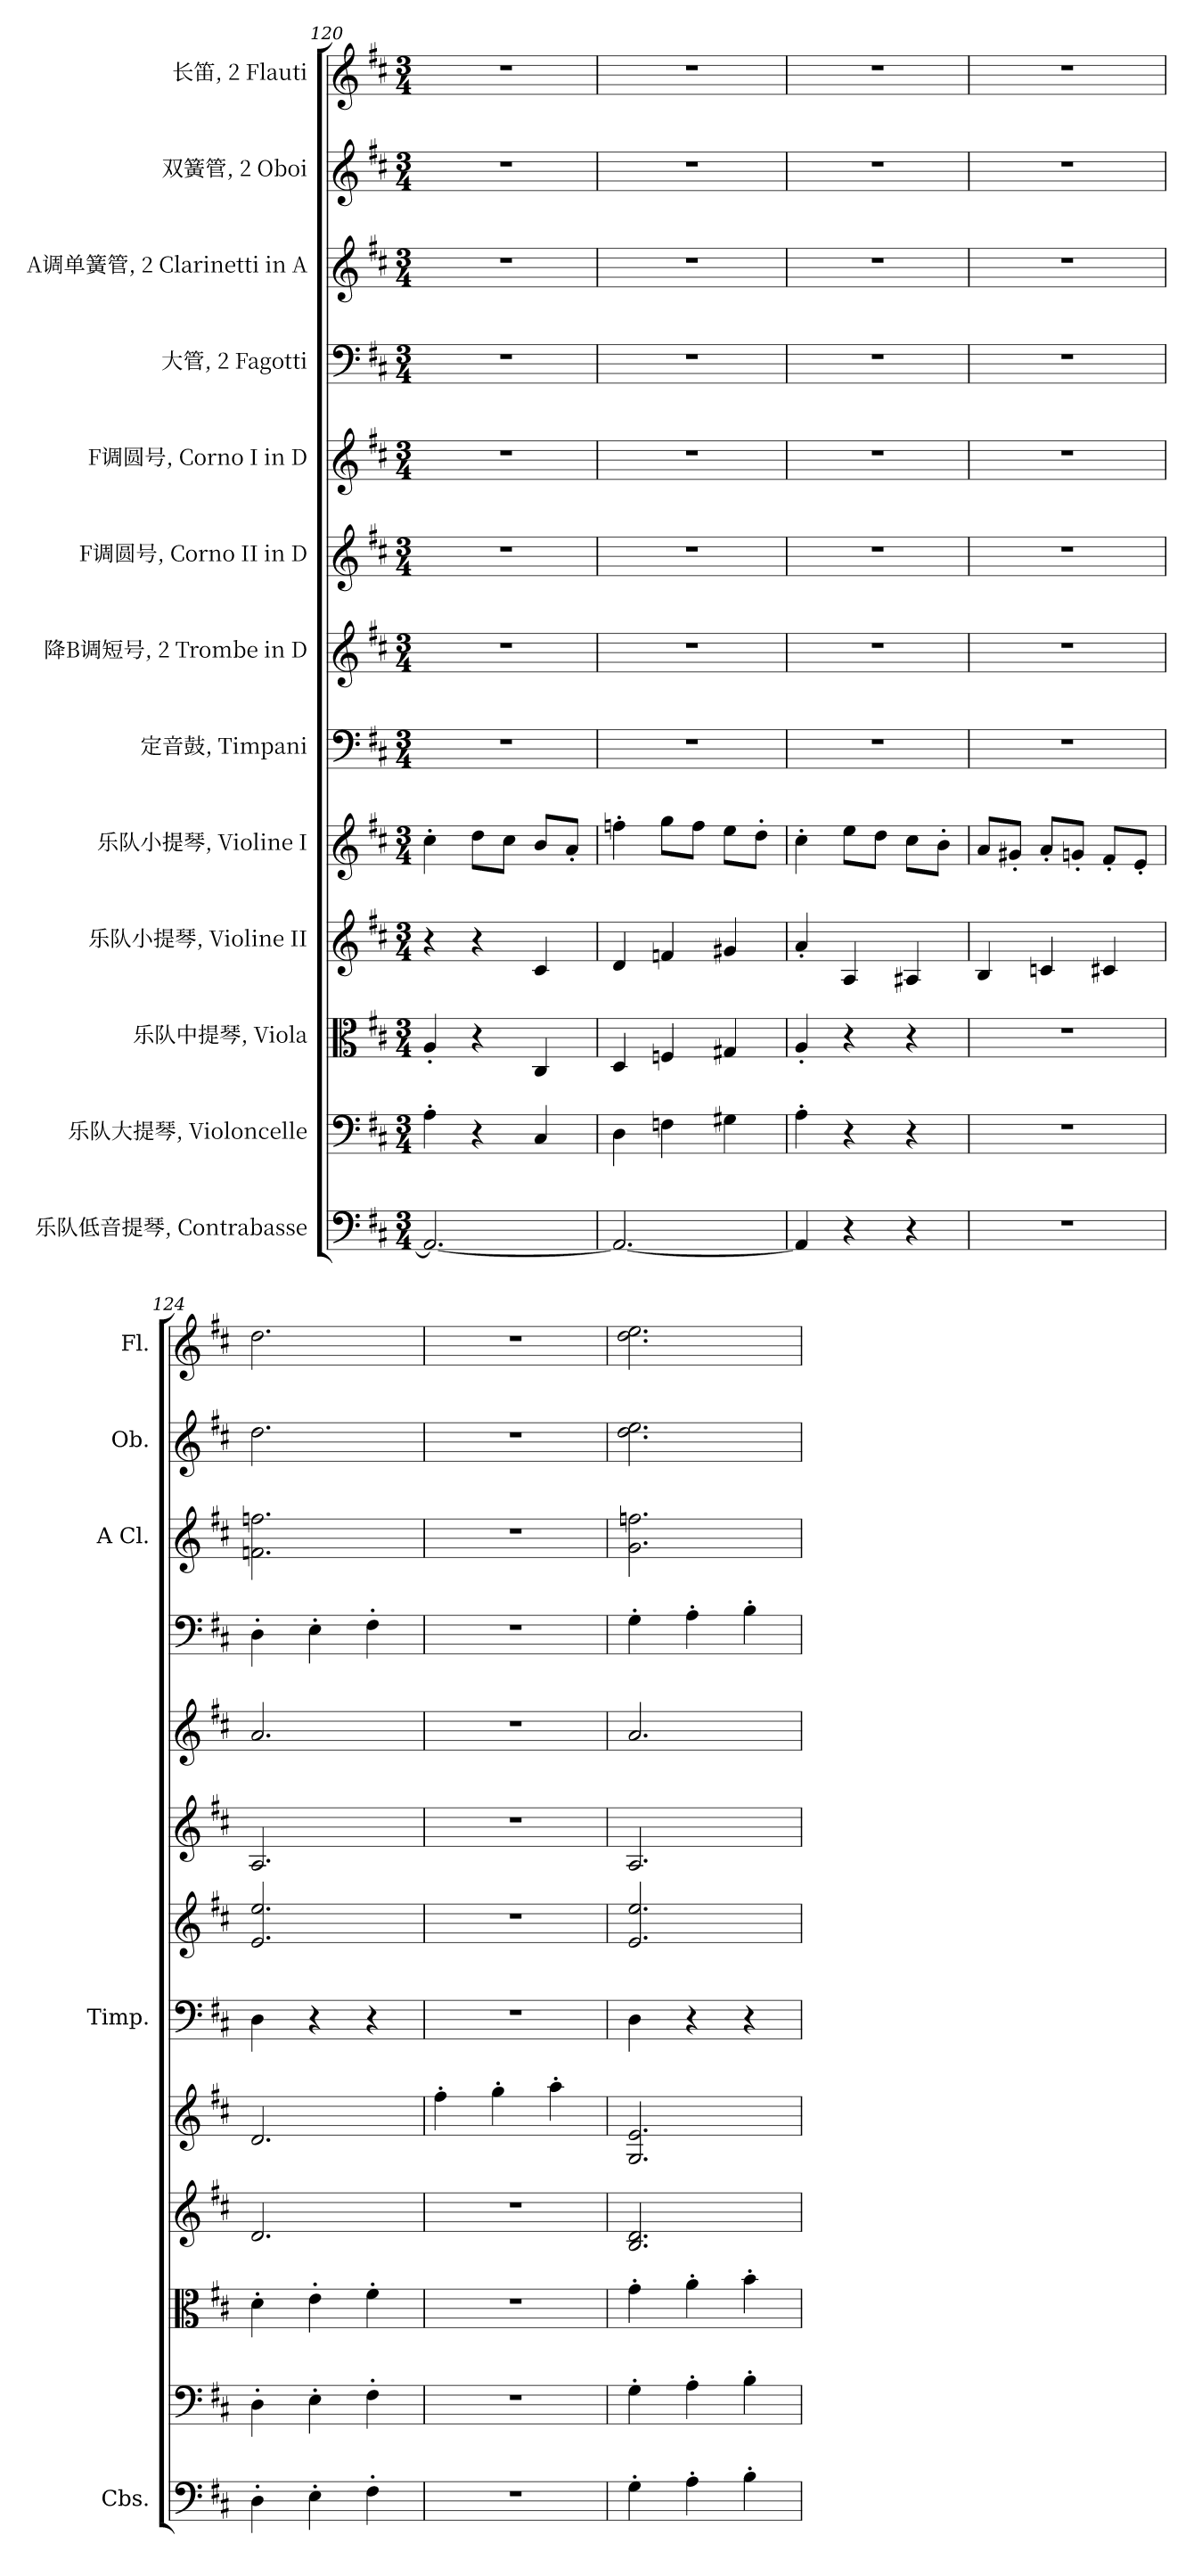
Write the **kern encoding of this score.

**kern	**kern	**kern	**kern	**kern	**kern	**kern	**kern	**kern	**kern	**kern	**kern	**kern
*part13	*part12	*part11	*part10	*part9	*part8	*part7	*part6	*part5	*part4	*part3	*part2	*part1
*staff13	*staff12	*staff11	*staff10	*staff9	*staff8	*staff7	*staff6	*staff5	*staff4	*staff3	*staff2	*staff1
*I"乐队低音提琴, Contrabasse	*I"乐队大提琴, Violoncelle	*I"乐队中提琴, Viola	*I"乐队小提琴, Violine II	*I"乐队小提琴, Violine I	*I"定音鼓, Timpani	*I"降B调短号, 2 Trombe in D	*I"F调圆号, Corno II in D	*I"F调圆号, Corno I in D	*I"大管, 2 Fagotti	*I"A调单簧管, 2 Clarinetti in A	*I"双簧管, 2 Oboi	*I"长笛, 2 Flauti
*I'Cbs.	*	*	*	*	*I'Timp.	*	*	*	*	*I'A Cl.	*I'Ob.	*I'Fl.
*clefF4	*clefF4	*clefC3	*clefG2	*clefG2	*clefF4	*clefG2	*clefG2	*clefG2	*clefF4	*clefG2	*clefG2	*clefG2
*ITrd7c12	*	*	*	*	*	*ITrd1c2	*ITrd4c7	*ITrd4c7	*	*ITrd2c3	*	*
*k[f#c#]	*k[f#c#]	*k[f#c#]	*k[f#c#]	*k[f#c#]	*k[f#c#]	*k[]	*k[f#]	*k[f#]	*k[f#c#]	*k[f#c#g#d#a#]	*k[f#c#]	*k[f#c#]
*M3/4	*M3/4	*M3/4	*M3/4	*M3/4	*M3/4	*M3/4	*M3/4	*M3/4	*M3/4	*M3/4	*M3/4	*M3/4
*MM311	*MM311	*MM311	*MM311	*MM311	*MM311	*MM311	*MM311	*MM311	*MM311	*MM311	*MM311	*MM311
=120	=120	=120	=120	=120	=120	=120	=120	=120	=120	=120	=120	=120
2.AAA/_	4A'\	4A'/	4r	4cc#'\	2.r	2.r	2.r	2.r	2.r	2.r	2.r	2.r
.	4r	4r	4r	8dd\L	.	.	.	.	.	.	.	.
.	.	.	.	8cc#\J	.	.	.	.	.	.	.	.
.	4C#/	4C#/	4c#/	8b/L	.	.	.	.	.	.	.	.
.	.	.	.	8a'/J	.	.	.	.	.	.	.	.
=121	=121	=121	=121	=121	=121	=121	=121	=121	=121	=121	=121	=121
*	*	*	*	*	*	*	*	*	*	*	*	*MM312
2.AAA/_	4D\	4D/	4d/	4ffn'\	2.r	2.r	2.r	2.r	2.r	2.r	2.r	2.r
.	4Fn\	4Fn/	4fn/	8gg\L	.	.	.	.	.	.	.	.
.	.	.	.	8ff\J	.	.	.	.	.	.	.	.
.	4G#X\	4G#X/	4g#X/	8ee\L	.	.	.	.	.	.	.	.
.	.	.	.	8dd'\J	.	.	.	.	.	.	.	.
=122	=122	=122	=122	=122	=122	=122	=122	=122	=122	=122	=122	=122
*	*	*	*	*	*	*	*	*	*	*	*	*MM313
4AAA/]	4A'\	4A'/	4a'/	4cc#'\	2.r	2.r	2.r	2.r	2.r	2.r	2.r	2.r
4r	4r	4r	4A/	8ee\L	.	.	.	.	.	.	.	.
.	.	.	.	8dd\J	.	.	.	.	.	.	.	.
4r	4r	4r	4A#X/	8cc#\L	.	.	.	.	.	.	.	.
.	.	.	.	8b'\J	.	.	.	.	.	.	.	.
=123	=123	=123	=123	=123	=123	=123	=123	=123	=123	=123	=123	=123
*	*	*	*	*	*	*	*	*	*	*	*	*MM315
2.r	2.r	2.r	4B/	8a/L	2.r	2.r	2.r	2.r	2.r	2.r	2.r	2.r
.	.	.	.	8g#X'/J	.	.	.	.	.	.	.	.
.	.	.	4cn/	8a'/L	.	.	.	.	.	.	.	.
.	.	.	.	8gn'/J	.	.	.	.	.	.	.	.
.	.	.	4c#X/	8f#'/L	.	.	.	.	.	.	.	.
.	.	.	.	8e'/J	.	.	.	.	.	.	.	.
=124	=124	=124	=124	=124	=124	=124	=124	=124	=124	=124	=124	=124
*	*	*	*	*	*	*	*	*	*	*	*	*MM315
4DD'\	4D'\	4d'\	2.d/	2.d/	4D\	2.d/ 2.dd/	2.D/	2.d/	4D'\	2.dn\ 2.ddn\	2.dd\	2.dd\
4EE'\	4E'\	4e'\	.	.	4r	.	.	.	4E'\	.	.	.
4FF#'\	4F#'\	4f#'\	.	.	4r	.	.	.	4F#'\	.	.	.
!!LO:PB:g=z
=125	=125	=125	=125	=125	=125	=125	=125	=125	=125	=125	=125	=125
*	*	*	*	*	*	*	*	*	*	*	*	*MM315
2.r	2.r	2.r	2.r	4ff#'\	2.r	2.r	2.r	2.r	2.r	2.r	2.r	2.r
.	.	.	.	4gg'\	.	.	.	.	.	.	.	.
.	.	.	.	4aa'\	.	.	.	.	.	.	.	.
=126	=126	=126	=126	=126	=126	=126	=126	=126	=126	=126	=126	=126
*	*	*	*	*	*	*	*	*	*	*	*	*MM315
4GG'\	4G'\	4g'\	2.B/ 2.d/	2.G/ 2.e/	4D\	2.d/ 2.dd/	2.D/	2.d/	4G'\	2.e\ 2.ddn\	2.dd\ 2.ee\	2.dd\ 2.ee\
4AA'\	4A'\	4a'\	.	.	4r	.	.	.	4A'\	.	.	.
4BB'\	4B'\	4b'\	.	.	4r	.	.	.	4B'\	.	.	.
=	=	=	=	=	=	=	=	=	=	=	=	=
*-	*-	*-	*-	*-	*-	*-	*-	*-	*-	*-	*-	*-
